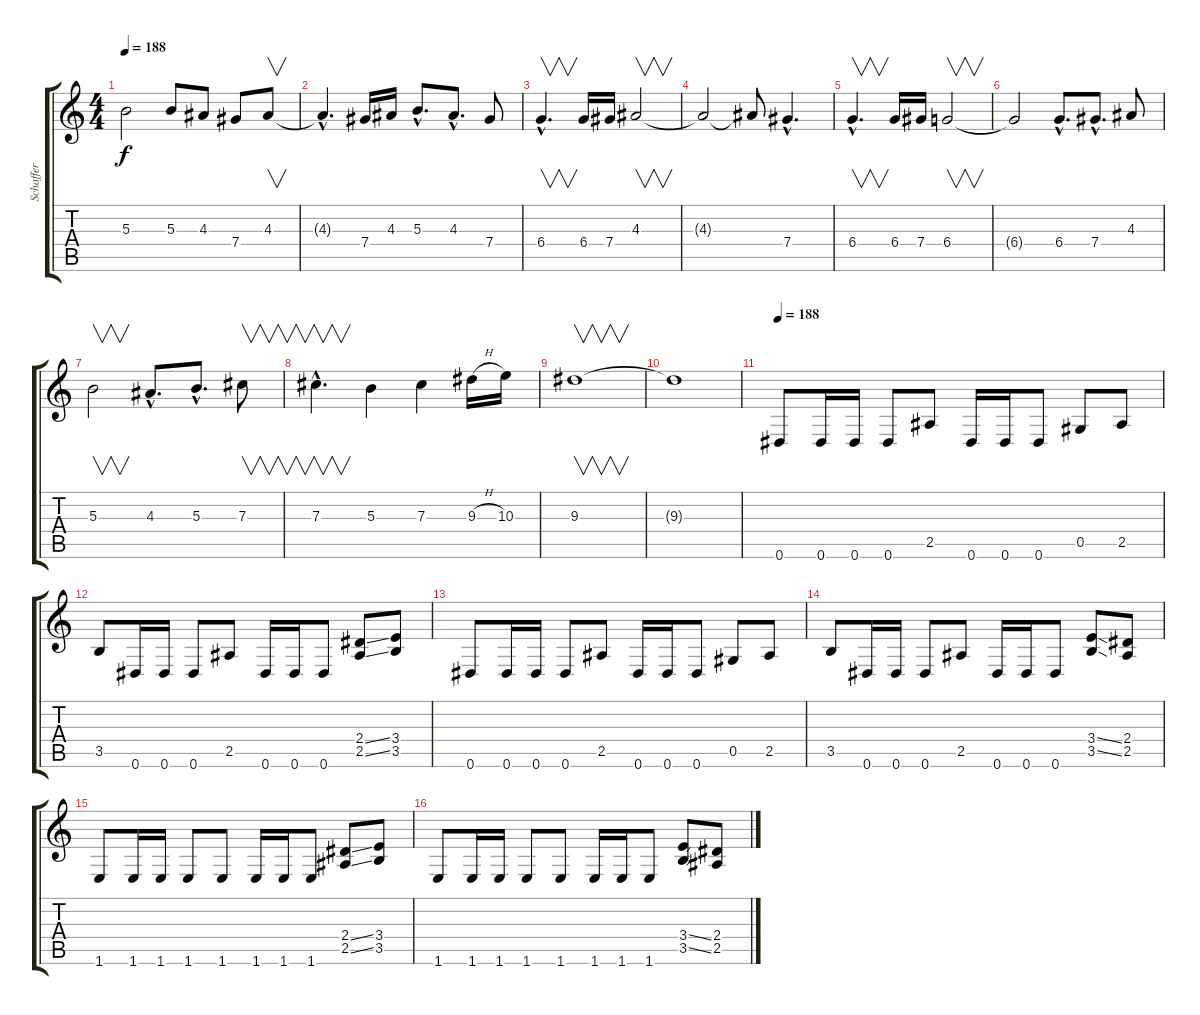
\track ("Schaffer" "Schaffer") {instrument distortionguitar}
\staff {score tabs}
\tuning (Eb4 Bb3 Gb3 Db3 Ab2 Eb2) {hide}
\ts (4 4)
\tempo 188
\clef g2
\ks c
5.3{t}.2{dy f} 5.3.8 4.3.8 7.4.8 4.3.8{v} |
4.3{hac t}.4{d} 7.4.16 4.3.16 5.3{hac}.8{d} 4.3{hac}.8{d} 7.4.8 |
6.4{hac}.4{v d} 6.4.16 7.4.16 4.3.2{v} |
4.3{t}.2 4.3{t}.8 7.4{hac}.4{d} |
6.4{hac}.4{v d} 6.4.16 7.4.16 6.4.2{v} |
6.4{t}.2 6.4{hac}.8{d} 7.4{hac}.8{d} 4.3.8 |
5.3.2{v} 4.3{hac}.8{d} 5.3{hac}.8{d} 7.3.8{v} |
7.3{hac}.4{v d} 5.3.4 7.3.4 9.3{h}.16 10.3.16 |
9.3.1{v} |
9.3{t}.1 |
\tempo 188
0.6.8 0.6.16 0.6.16 0.6.8 2.5.8 0.6.16 0.6.16 0.6.8 0.5.8 2.5.8 |
3.5.8 0.6.16 0.6.16 0.6.8 2.5.8 0.6.16 0.6.16 0.6.8 (2.4{ss} 2.5{ss}).8 (3.4 3.5).8 |
0.6.8 0.6.16 0.6.16 0.6.8 2.5.8 0.6.16 0.6.16 0.6.8 0.5.8 2.5.8 |
3.5.8 0.6.16 0.6.16 0.6.8 2.5.8 0.6.16 0.6.16 0.6.8 (3.4{ss} 3.5{ss}).8 (2.4 2.5).8 |
1.6.8 1.6.16 1.6.16 1.6.8 1.6.8 1.6.16 1.6.16 1.6.8 (2.4{ss} 2.5{ss}).8 (3.4 3.5).8 |
1.6.8 1.6.16 1.6.16 1.6.8 1.6.8 1.6.16 1.6.16 1.6.8 (3.4{ss} 3.5{ss}).8 (2.4 2.5).8
